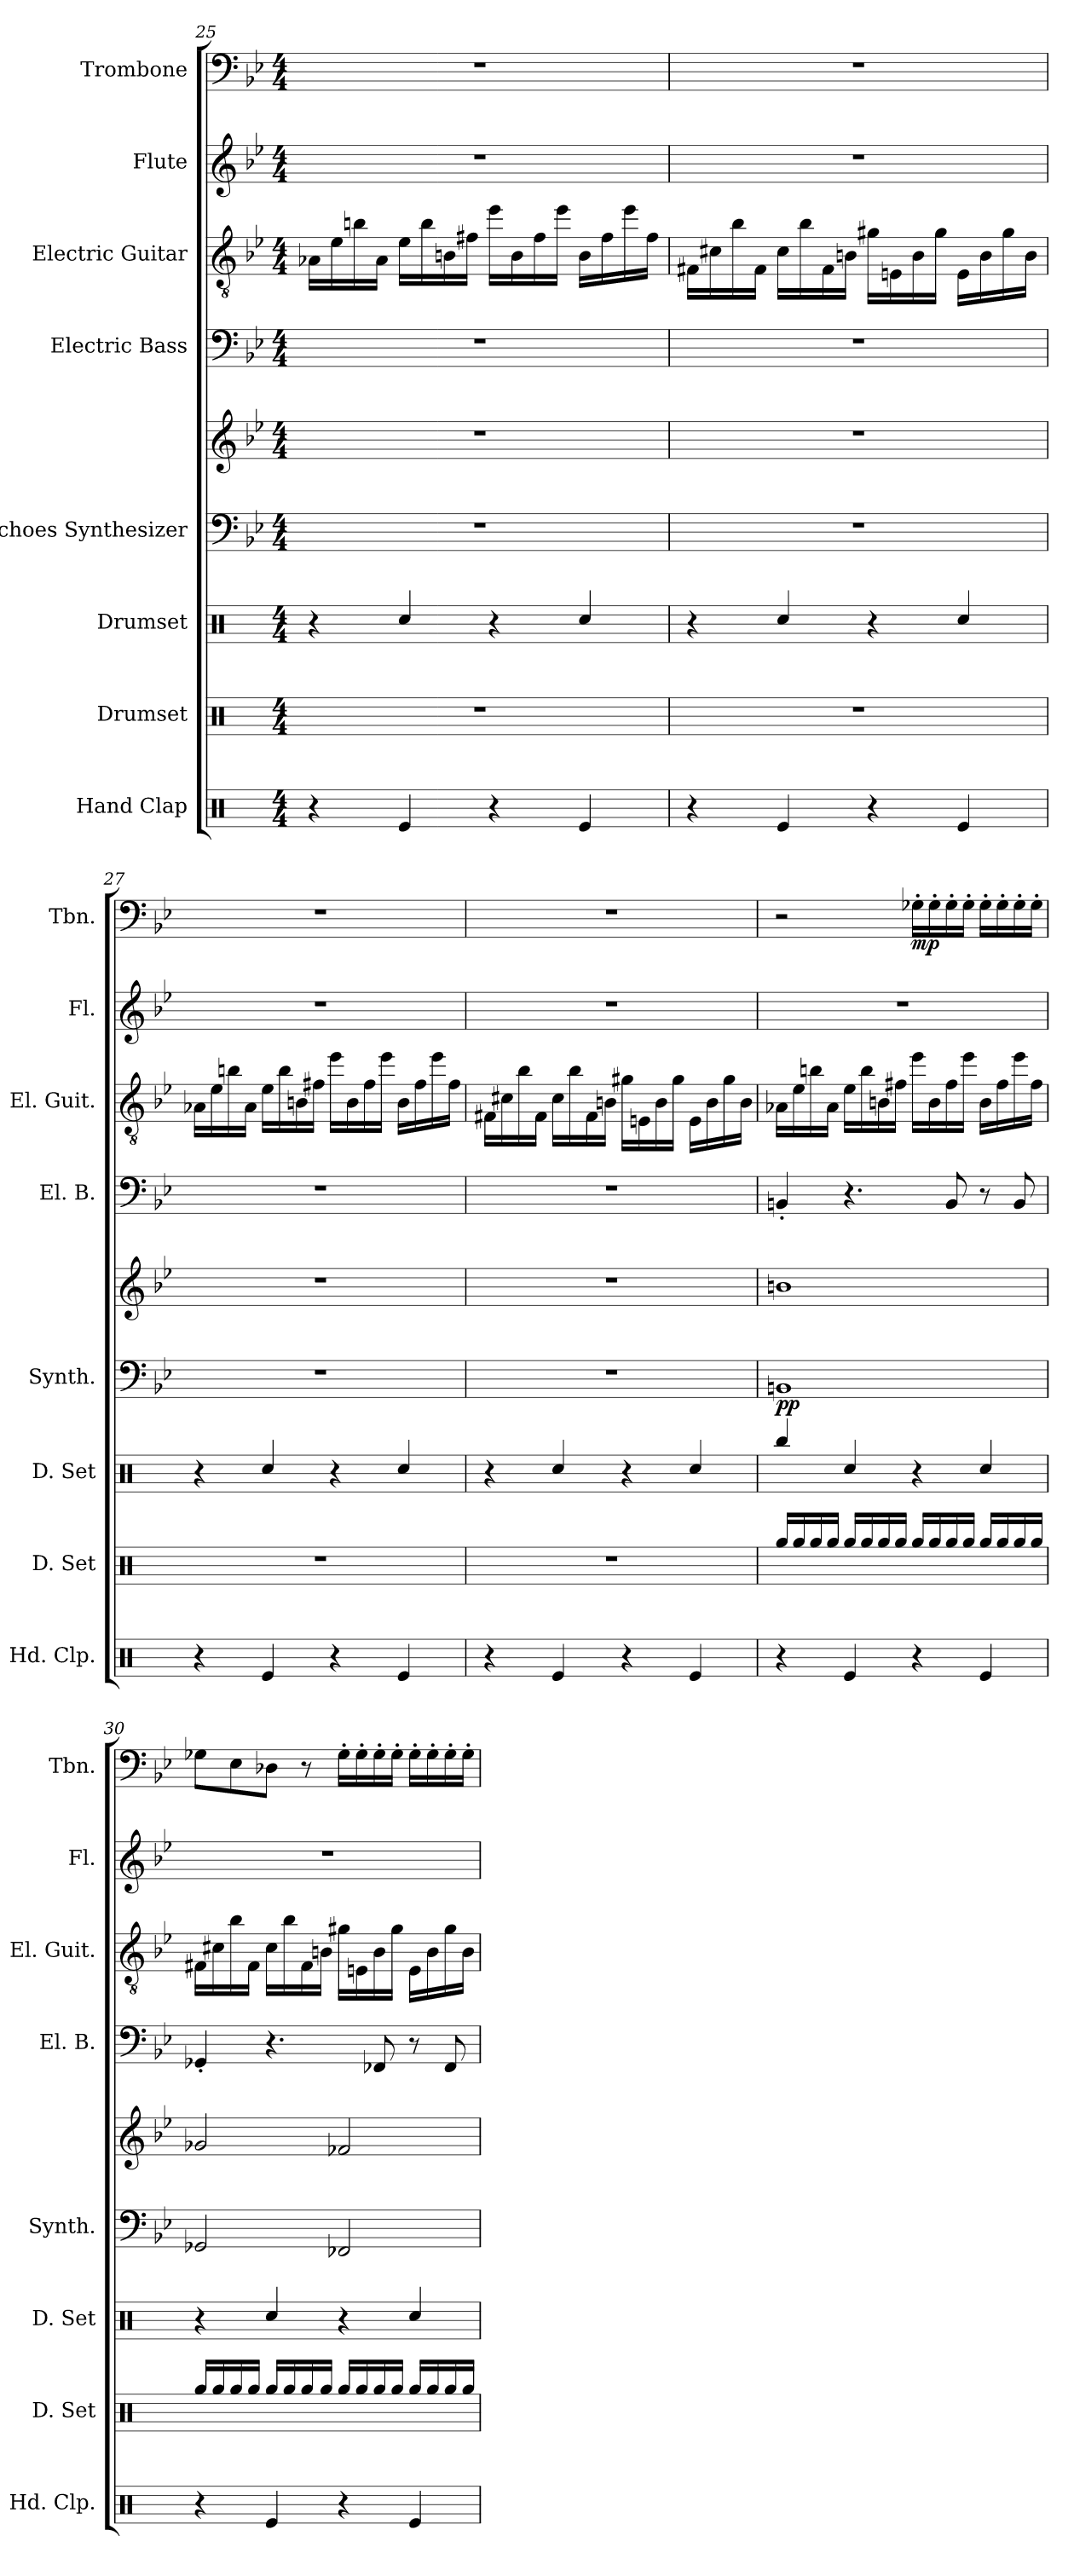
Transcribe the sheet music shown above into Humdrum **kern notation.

**kern	**kern	**kern	**kern	**kern	**dynam	**kern	**kern	**kern	**kern	**dynam
*part8	*part7	*part6	*part5	*part5	*part5	*part4	*part3	*part2	*part1	*part1
*staff9	*staff8	*staff7	*staff6	*staff5	*staff5/6	*staff4	*staff3	*staff2	*staff1	*staff1
*I"Hand Clap	*I"Drumset	*I"Drumset	*I"Echoes Synthesizer	*	*	*I"Electric Bass	*I"Electric Guitar	*I"Flute	*I"Trombone	*
*I'Hd. Clp.	*I'D. Set	*I'D. Set	*I'Synth.	*	*	*I'El. B.	*I'El. Guit.	*I'Fl.	*I'Tbn.	*
*clefX	*clefX	*clefX	*clefF4	*clefG2	*	*clefF4	*clefGv2	*clefG2	*clefF4	*
*	*	*	*	*	*	*ITrd7c12	*	*	*	*
*k[]	*k[]	*k[]	*k[b-e-]	*k[b-e-]	*	*k[b-e-]	*k[b-e-]	*k[b-e-]	*k[b-e-]	*
*M4/4	*M4/4	*M4/4	*M4/4	*M4/4	*	*M4/4	*M4/4	*M4/4	*M4/4	*
=25	=25	=25	=25	=25	=25	=25	=25	=25	=25	=25
4r	1r	4r	1r	1r	.	1r	16A-X\LL	1r	1r	.
.	.	.	.	.	.	.	16e-\	.	.	.
.	.	.	.	.	.	.	16bn\	.	.	.
.	.	.	.	.	.	.	16A-\JJ	.	.	.
4Re/	.	4Rcc/	.	.	.	.	16e-\LL	.	.	.
.	.	.	.	.	.	.	16b\	.	.	.
.	.	.	.	.	.	.	16Bn\	.	.	.
.	.	.	.	.	.	.	16f#X\JJ	.	.	.
4r	.	4r	.	.	.	.	16ee-\LL	.	.	.
.	.	.	.	.	.	.	16B\	.	.	.
.	.	.	.	.	.	.	16f#\	.	.	.
.	.	.	.	.	.	.	16ee-\JJ	.	.	.
4Re/	.	4Rcc/	.	.	.	.	16B\LL	.	.	.
.	.	.	.	.	.	.	16f#\	.	.	.
.	.	.	.	.	.	.	16ee-\	.	.	.
.	.	.	.	.	.	.	16f#\JJ	.	.	.
!!LO:PB:g=z
=26	=26	=26	=26	=26	=26	=26	=26	=26	=26	=26
4r	1r	4r	1r	1r	.	1r	16F#X\LL	1r	1r	.
.	.	.	.	.	.	.	16c#X\	.	.	.
.	.	.	.	.	.	.	16b-\	.	.	.
.	.	.	.	.	.	.	16F#\JJ	.	.	.
4Re/	.	4Rcc/	.	.	.	.	16c#\LL	.	.	.
.	.	.	.	.	.	.	16b-\	.	.	.
.	.	.	.	.	.	.	16F#\	.	.	.
.	.	.	.	.	.	.	16Bn\JJ	.	.	.
4r	.	4r	.	.	.	.	16g#X\LL	.	.	.
.	.	.	.	.	.	.	16En\	.	.	.
.	.	.	.	.	.	.	16B\	.	.	.
.	.	.	.	.	.	.	16g#\JJ	.	.	.
4Re/	.	4Rcc/	.	.	.	.	16E\LL	.	.	.
.	.	.	.	.	.	.	16B\	.	.	.
.	.	.	.	.	.	.	16g#\	.	.	.
.	.	.	.	.	.	.	16B\JJ	.	.	.
=27	=27	=27	=27	=27	=27	=27	=27	=27	=27	=27
4r	1r	4r	1r	1r	.	1r	16A-X\LL	1r	1r	.
.	.	.	.	.	.	.	16e-\	.	.	.
.	.	.	.	.	.	.	16bn\	.	.	.
.	.	.	.	.	.	.	16A-\JJ	.	.	.
4Re/	.	4Rcc/	.	.	.	.	16e-\LL	.	.	.
.	.	.	.	.	.	.	16b\	.	.	.
.	.	.	.	.	.	.	16Bn\	.	.	.
.	.	.	.	.	.	.	16f#X\JJ	.	.	.
4r	.	4r	.	.	.	.	16ee-\LL	.	.	.
.	.	.	.	.	.	.	16B\	.	.	.
.	.	.	.	.	.	.	16f#\	.	.	.
.	.	.	.	.	.	.	16ee-\JJ	.	.	.
4Re/	.	4Rcc/	.	.	.	.	16B\LL	.	.	.
.	.	.	.	.	.	.	16f#\	.	.	.
.	.	.	.	.	.	.	16ee-\	.	.	.
.	.	.	.	.	.	.	16f#\JJ	.	.	.
!!LO:PB:g=z
=28	=28	=28	=28	=28	=28	=28	=28	=28	=28	=28
4r	1r	4r	1r	1r	.	1r	16F#X\LL	1r	1r	.
.	.	.	.	.	.	.	16c#X\	.	.	.
.	.	.	.	.	.	.	16b-\	.	.	.
.	.	.	.	.	.	.	16F#\JJ	.	.	.
4Re/	.	4Rcc/	.	.	.	.	16c#\LL	.	.	.
.	.	.	.	.	.	.	16b-\	.	.	.
.	.	.	.	.	.	.	16F#\	.	.	.
.	.	.	.	.	.	.	16Bn\JJ	.	.	.
4r	.	4r	.	.	.	.	16g#X\LL	.	.	.
.	.	.	.	.	.	.	16En\	.	.	.
.	.	.	.	.	.	.	16B\	.	.	.
.	.	.	.	.	.	.	16g#\JJ	.	.	.
4Re/	.	4Rcc/	.	.	.	.	16E\LL	.	.	.
.	.	.	.	.	.	.	16B\	.	.	.
.	.	.	.	.	.	.	16g#\	.	.	.
.	.	.	.	.	.	.	16B\JJ	.	.	.
=29	=29	=29	=29	=29	=29	=29	=29	=29	=29	=29
!	!	!	!	!	!LO:DY:b=2	!	!	!	!	!
!	!	!	!	!	!LO:DY:n=1:b	!	!	!	!	!
4r	16Rgg/LL	4Rbb/	1BBn	1bn	p p	4BBBn'/	16A-X\LL	1r	2r	.
.	16Rgg/	.	.	.	.	.	16e-\	.	.	.
.	16Rgg/	.	.	.	.	.	16bn\	.	.	.
.	16Rgg/JJ	.	.	.	.	.	16A-\JJ	.	.	.
4Re/	16Rgg/LL	4Rcc/	.	.	.	4.r	16e-\LL	.	.	.
.	16Rgg/	.	.	.	.	.	16b\	.	.	.
.	16Rgg/	.	.	.	.	.	16Bn\	.	.	.
.	16Rgg/JJ	.	.	.	.	.	16f#X\JJ	.	.	.
!	!	!	!	!	!	!	!	!	!	!LO:DY:b
4r	16Rgg/LL	4r	.	.	.	.	16ee-\LL	.	16G-X'\LL	mp
.	16Rgg/	.	.	.	.	.	16B\	.	16G-'\	.
.	16Rgg/	.	.	.	.	8BBB/	16f#\	.	16G-'\	.
.	16Rgg/JJ	.	.	.	.	.	16ee-\JJ	.	16G-'\JJ	.
4Re/	16Rgg/LL	4Rcc/	.	.	.	8r	16B\LL	.	16G-'\LL	.
.	16Rgg/	.	.	.	.	.	16f#\	.	16G-'\	.
.	16Rgg/	.	.	.	.	8BBB/	16ee-\	.	16G-'\	.
.	16Rgg/JJ	.	.	.	.	.	16f#\JJ	.	16G-'\JJ	.
!!LO:PB:g=z
=30	=30	=30	=30	=30	=30	=30	=30	=30	=30	=30
4r	16Rgg/LL	4r	2GG-X/	2g-X/	.	4GGG-X'/	16F#X\LL	1r	8G-X\L	.
.	16Rgg/	.	.	.	.	.	16c#X\	.	.	.
.	16Rgg/	.	.	.	.	.	16b-\	.	8E-\	.
.	16Rgg/JJ	.	.	.	.	.	16F#\JJ	.	.	.
4Re/	16Rgg/LL	4Rcc/	.	.	.	4.r	16c#\LL	.	8D-X\J	.
.	16Rgg/	.	.	.	.	.	16b-\	.	.	.
.	16Rgg/	.	.	.	.	.	16F#\	.	8r	.
.	16Rgg/JJ	.	.	.	.	.	16Bn\JJ	.	.	.
4r	16Rgg/LL	4r	2FF-X/	2f-X/	.	.	16g#X\LL	.	16G-'\LL	.
.	16Rgg/	.	.	.	.	.	16En\	.	16G-'\	.
.	16Rgg/	.	.	.	.	8FFF-X/	16B\	.	16G-'\	.
.	16Rgg/JJ	.	.	.	.	.	16g#\JJ	.	16G-'\JJ	.
4Re/	16Rgg/LL	4Rcc/	.	.	.	8r	16E\LL	.	16G-'\LL	.
.	16Rgg/	.	.	.	.	.	16B\	.	16G-'\	.
.	16Rgg/	.	.	.	.	8FFF-/	16g#\	.	16G-'\	.
.	16Rgg/JJ	.	.	.	.	.	16B\JJ	.	16G-'\JJ	.
=	=	=	=	=	=	=	=	=	=	=
*-	*-	*-	*-	*-	*-	*-	*-	*-	*-	*-
